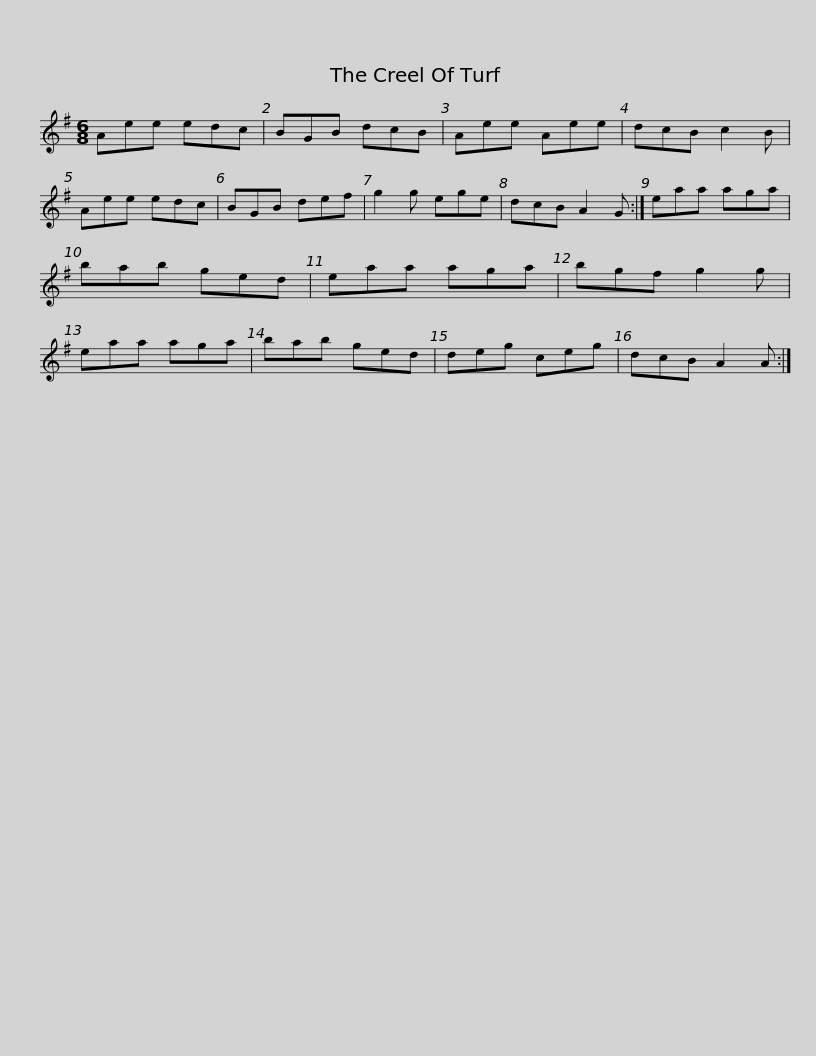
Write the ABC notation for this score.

X:1
L:1/8
M:6/8
I:linebreak $
K:G
V:1 treble
V:1
 Aee edc | BGB dcB | Aee Aee | dcB c2 B | Aee edc | %5
 BGB def | g2 g ege |$ dcB A2 G :| eaa aga | bab ged | %10
 eaa aga | bgf g2 g | eaa aga |$ bab ged | deg ceg | %15
 dcB A2 A :| %16
